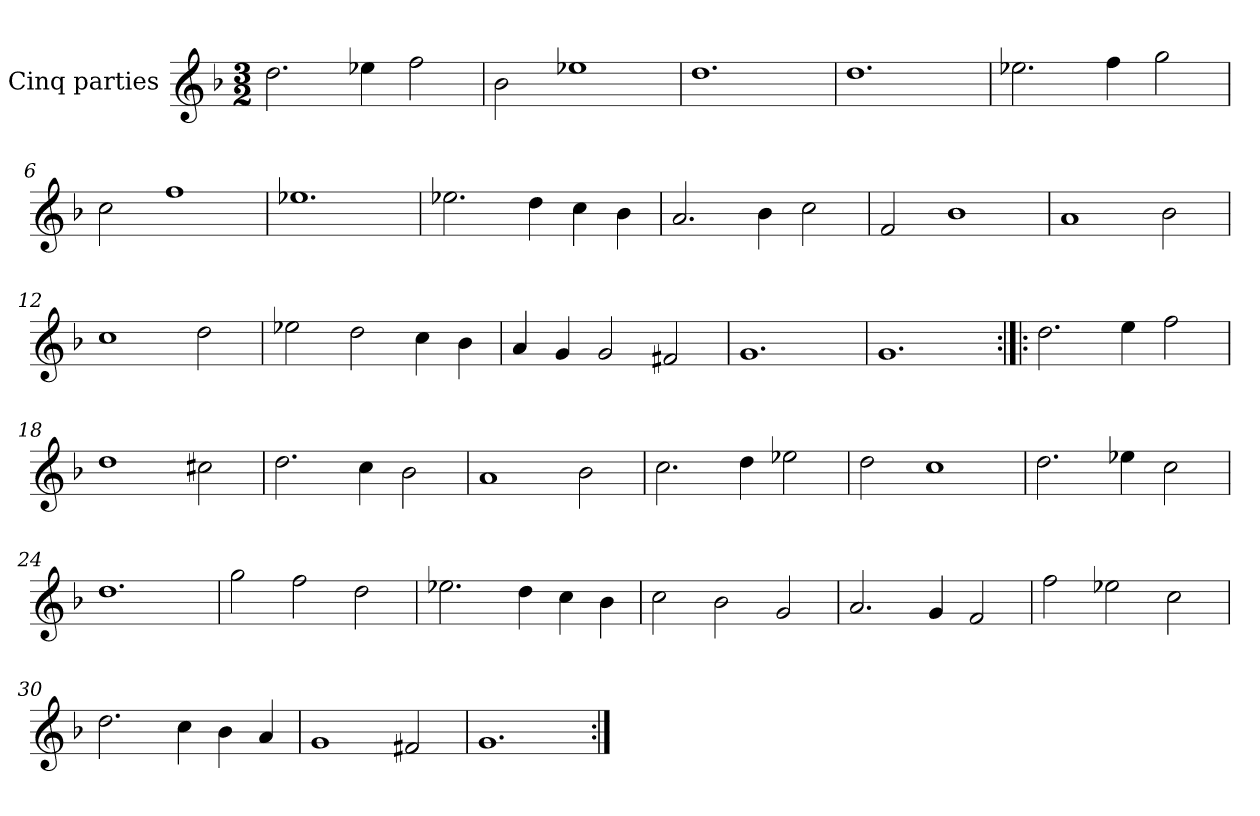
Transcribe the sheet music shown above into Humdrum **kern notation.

**kern
*part1
*staff1
*I"Cinq parties
*clefG2
*k[b-]
*M3/2
*MM180
=1
2.dd\
4ee-X\
2ff\
=2
2b-\
1ee-X
=3
1.dd
=4
1.dd
=5
2.ee-X\
4ff\
2gg\
=6
2cc\
1ff
=7
1.ee-X
=8
2.ee-X\
4dd\
4cc\
4b-\
=9
2.a/
4b-\
2cc\
=10
2f/
1b-
=11
1a
2b-\
=12
1cc
2dd\
=13
2ee-X\
2dd\
4cc\
4b-\
=14
4a/
4g/
2g/
2f#X/
=15
1.g
=16
1.g
=17:|!|:
2.dd\
4ee\
2ff\
=18
1dd
2cc#X\
=19
2.dd\
4cc\
2b-\
=20
1a
2b-\
=21
2.cc\
4dd\
2ee-X\
=22
2dd\
1cc
=23
2.dd\
4ee-X\
2cc\
=24
1.dd
=25
2gg\
2ff\
2dd\
=26
2.ee-X\
4dd\
4cc\
4b-\
=27
2cc\
2b-\
2g/
=28
2.a/
4g/
2f/
=29
2ff\
2ee-X\
2cc\
=30
2.dd\
4cc\
4b-\
4a/
=31
1g
2f#X/
=32
1.g
=:|!
*-
